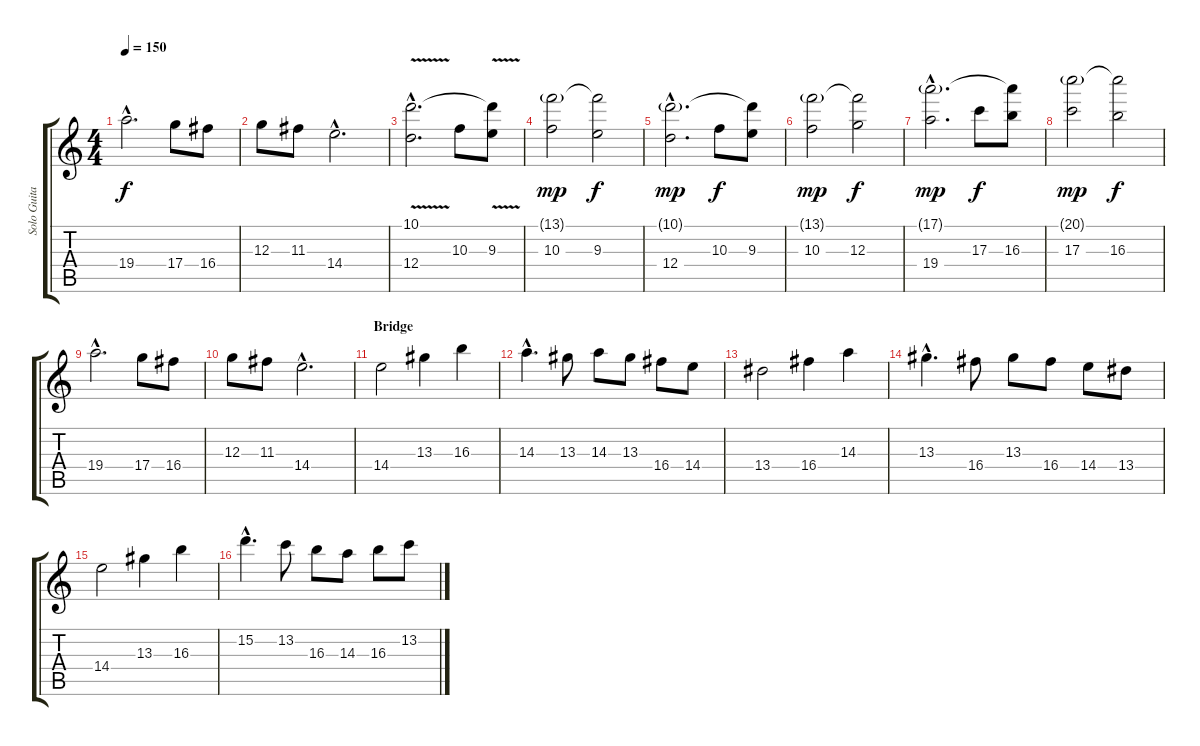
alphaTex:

\track ("Solo Guitar" "Solo Guita") {instrument distortionguitar}
\staff {score tabs}
\tuning (E4 B3 G3 D3 A2 E2) {hide}
\ts (4 4)
\tempo 150
\clef g2
\ks c
19.4{hac}.2{d dy f} 17.4.8 16.4.8 |
12.3.8 11.3.8 14.4{hac}.2{d} |
(10.1{v hac} 12.4{hac}).2{d} 10.3.8 (10.1{t} 9.3).8 |
(13.1{g} 10.3).2{dy mp} (13.1{t} 9.3).2{dy f} |
(10.1{g hac} 12.4{hac}).2{d dy mp} 10.3.8{dy f} (10.1{t} 9.3).8 |
(13.1{g} 10.3).2{dy mp} (13.1{t} 12.3).2{dy f} |
(17.1{g hac} 19.4{hac}).2{d dy mp} 17.3.8{dy f} (17.1{t} 16.3).8 |
(20.1{g} 17.3).2{dy mp} (20.1{t} 16.3).2{dy f} |
19.4{hac}.2{d} 17.4.8 16.4.8 |
12.3.8 11.3.8 14.4{hac}.2{d} |
\section ("" "Bridge")
14.4.2 13.3.4 16.3.4 |
14.3{hac}.4{d} 13.3.8 14.3.8 13.3.8 16.4.8 14.4.8 |
13.4.2 16.4.4 14.3.4 |
13.3{hac}.4{d} 16.4.8 13.3.8 16.4.8 14.4.8 13.4.8 |
14.4.2 13.3.4 16.3.4 |
15.2{hac}.4{d} 13.2.8 16.3.8 14.3.8 16.3.8 13.2.8
